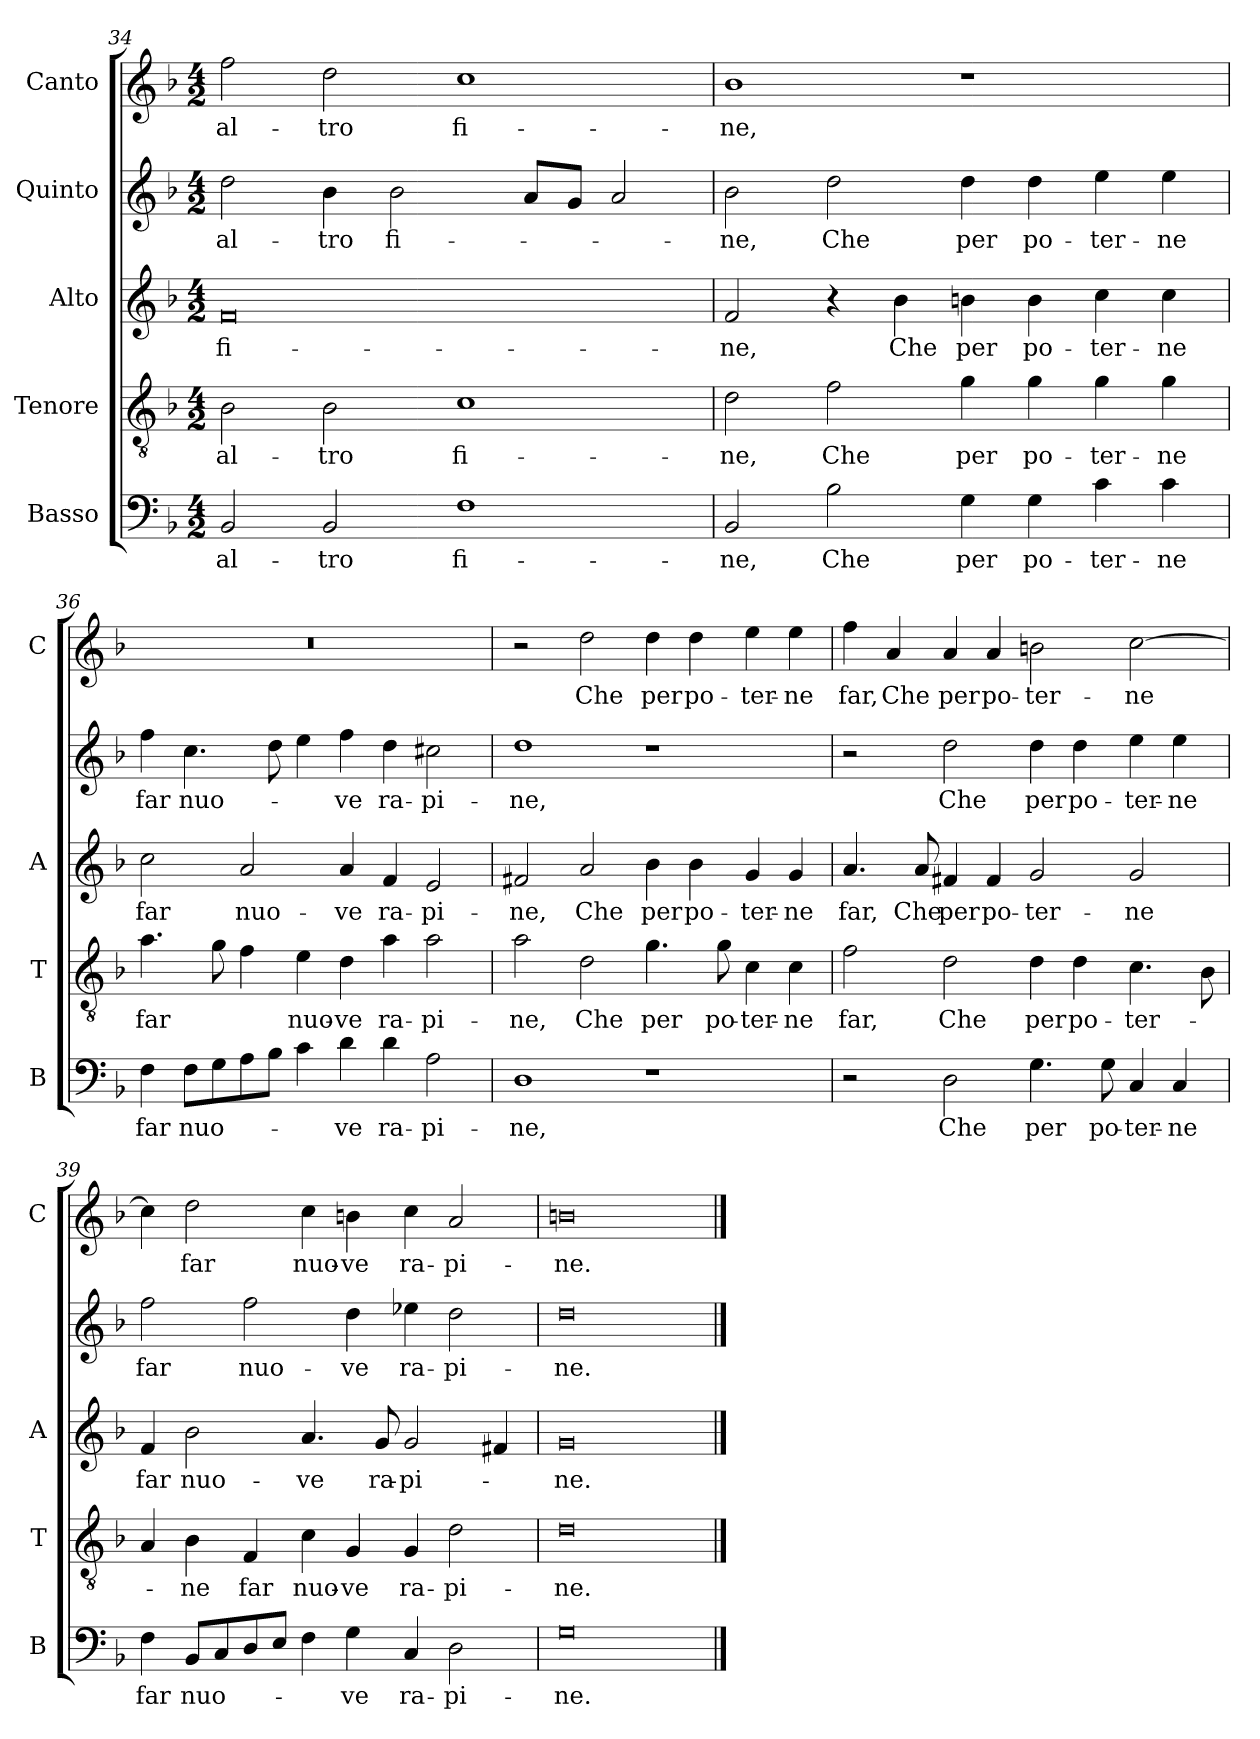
**kern	**text	**kern	**text	**kern	**text	**kern	**text	**kern	**text
*part5	*part5	*part4	*part4	*part3	*part3	*part2	*part2	*part1	*part1
*staff5	*staff5	*staff4	*staff4	*staff3	*staff3	*staff2	*staff2	*staff1	*staff1
*I"Basso	*	*I"Tenore	*	*I"Alto	*	*I"Quinto	*	*I"Canto	*
*I'B	*	*I'T	*	*I'A	*	*	*	*I'C	*
*clefF4	*	*clefGv2	*	*clefG2	*	*clefG2	*	*clefG2	*
*k[b-]	*	*k[b-]	*	*k[b-]	*	*k[b-]	*	*k[b-]	*
*F:	*	*F:	*	*F:	*	*F:	*	*F:	*
*M4/2	*	*M4/2	*	*M4/2	*	*M4/2	*	*M4/2	*
=34	=34	=34	=34	=34	=34	=34	=34	=34	=34
!	!LO:LY:b	!	!LO:LY:b	!	!LO:LY:b	!	!LO:LY:b	!	!LO:LY:b
2BB-/	al-	2B-\	al-	0f	fi-	2dd\	al-	2ff\	al-
!	!LO:LY:b	!	!LO:LY:b	!	!	!	!LO:LY:b	!	!LO:LY:b
2BB-/	-tro	2B-\	-tro	.	.	4b-\	-tro	2dd\	-tro
!	!	!	!	!	!	!	!LO:LY:b	!	!
.	.	.	.	.	.	2b-\	fi-	.	.
!	!LO:LY:b	!	!LO:LY:b	!	!	!	!	!	!LO:LY:b
1F	fi-	1c	fi-	.	.	.	.	1cc	fi-
.	.	.	.	.	.	8a/L	.	.	.
.	.	.	.	.	.	8g/J	.	.	.
.	.	.	.	.	.	2a/	.	.	.
!!LO:LB:g=z
=35	=35	=35	=35	=35	=35	=35	=35	=35	=35
!	!LO:LY:b	!	!LO:LY:b	!	!LO:LY:b	!	!LO:LY:b	!	!LO:LY:b
2BB-/	-ne,	2d\	-ne,	2f/	-ne,	2b-\	-ne,	1b-	-ne,
!	!LO:LY:b	!	!LO:LY:b	!	!	!	!LO:LY:b	!	!
2B-\	Che	2f\	Che	4r	.	2dd\	Che	.	.
!	!	!	!	!	!LO:LY:b	!	!	!	!
.	.	.	.	4b-\	Che	.	.	.	.
!	!LO:LY:b	!	!LO:LY:b	!	!LO:LY:b	!	!LO:LY:b	!	!
4G\	per	4g\	per	4bn\	per	4dd\	per	1r	.
!	!LO:LY:b	!	!LO:LY:b	!	!LO:LY:b	!	!LO:LY:b	!	!
4G\	po-	4g\	po-	4b\	po-	4dd\	po-	.	.
!	!LO:LY:b	!	!LO:LY:b	!	!LO:LY:b	!	!LO:LY:b	!	!
4c\	-ter-	4g\	-ter-	4cc\	-ter-	4ee\	-ter-	.	.
!	!LO:LY:b	!	!LO:LY:b	!	!LO:LY:b	!	!LO:LY:b	!	!
4c\	-ne	4g\	-ne	4cc\	-ne	4ee\	-ne	.	.
=36	=36	=36	=36	=36	=36	=36	=36	=36	=36
!	!LO:LY:b	!	!LO:LY:b	!	!LO:LY:b	!	!LO:LY:b	!	!
4F\	far	4.a\	far	2cc\	far	4ff\	far	0r	.
!	!LO:LY:b	!	!	!	!	!	!LO:LY:b	!	!
8F\L	nuo-	.	.	.	.	4.cc\	nuo-	.	.
8G\	.	8g\	.	.	.	.	.	.	.
!	!	!	!	!	!LO:LY:b	!	!	!	!
8A\	.	4f\	.	2a/	nuo-	.	.	.	.
8B-\J	.	.	.	.	.	8dd\	.	.	.
!	!	!	!LO:LY:b	!	!	!	!	!	!
4c\	.	4e\	nuo-	.	.	4ee\	.	.	.
!	!LO:LY:b	!	!LO:LY:b	!	!LO:LY:b	!	!LO:LY:b	!	!
4d\	-ve	4d\	-ve	4a/	-ve	4ff\	-ve	.	.
!	!LO:LY:b	!	!LO:LY:b	!	!LO:LY:b	!	!LO:LY:b	!	!
4d\	ra-	4a\	ra-	4f/	ra-	4dd\	ra-	.	.
!	!LO:LY:b	!	!LO:LY:b	!	!LO:LY:b	!	!LO:LY:b	!	!
2A\	-pi-	2a\	-pi-	2e/	-pi-	2cc#X\	-pi-	.	.
=37	=37	=37	=37	=37	=37	=37	=37	=37	=37
!	!LO:LY:b	!	!LO:LY:b	!	!LO:LY:b	!	!LO:LY:b	!	!
1D	-ne,	2a\	-ne,	2f#X/	-ne,	1dd	-ne,	2r	.
!	!	!	!LO:LY:b	!	!LO:LY:b	!	!	!	!LO:LY:b
.	.	2d\	Che	2a/	Che	.	.	2dd\	Che
!	!	!	!LO:LY:b	!	!LO:LY:b	!	!	!	!LO:LY:b
1r	.	4.g\	per	4b-\	per	1r	.	4dd\	per
!	!	!	!	!	!LO:LY:b	!	!	!	!LO:LY:b
.	.	.	.	4b-\	po-	.	.	4dd\	po-
!	!	!	!LO:LY:b	!	!	!	!	!	!
.	.	8g\	po-	.	.	.	.	.	.
!	!	!	!LO:LY:b	!	!LO:LY:b	!	!	!	!LO:LY:b
.	.	4c\	-ter-	4g/	-ter-	.	.	4ee\	-ter-
!	!	!	!LO:LY:b	!	!LO:LY:b	!	!	!	!LO:LY:b
.	.	4c\	-ne	4g/	-ne	.	.	4ee\	-ne
!!LO:LB:g=z
=38	=38	=38	=38	=38	=38	=38	=38	=38	=38
!	!	!	!LO:LY:b	!	!LO:LY:b	!	!	!	!LO:LY:b
2r	.	2f\	far,	4.a/	far,	2r	.	4ff\	far,
!	!	!	!	!	!	!	!	!	!LO:LY:b
.	.	.	.	.	.	.	.	4a/	Che
!	!	!	!	!	!LO:LY:b	!	!	!	!
.	.	.	.	8a/	Che	.	.	.	.
!	!LO:LY:b	!	!LO:LY:b	!	!LO:LY:b	!	!LO:LY:b	!	!LO:LY:b
2D\	Che	2d\	Che	4f#X/	per	2dd\	Che	4a/	per
!	!	!	!	!	!LO:LY:b	!	!	!	!LO:LY:b
.	.	.	.	4f#/	po-	.	.	4a/	po-
!	!LO:LY:b	!	!LO:LY:b	!	!LO:LY:b	!	!LO:LY:b	!	!LO:LY:b
4.G\	per	4d\	per	2g/	-ter-	4dd\	per	2bn\	-ter-
!	!	!	!LO:LY:b	!	!	!	!LO:LY:b	!	!
.	.	4d\	po-	.	.	4dd\	po-	.	.
!	!LO:LY:b	!	!	!	!	!	!	!	!
8G\	po-	.	.	.	.	.	.	.	.
!	!LO:LY:b	!	!LO:LY:b	!	!LO:LY:b	!	!LO:LY:b	!	!LO:LY:b
4C/	-ter-	4.c\	-ter-	2g/	-ne	4ee\	-ter-	[2cc\	-ne
!	!LO:LY:b	!	!	!	!	!	!LO:LY:b	!	!
4C/	-ne	.	.	.	.	4ee\	-ne	.	.
.	.	8B-\	.	.	.	.	.	.	.
=39	=39	=39	=39	=39	=39	=39	=39	=39	=39
!	!LO:LY:b	!	!	!	!LO:LY:b	!	!LO:LY:b	!	!
4F\	far	4A/	.	4f/	far	2ff\	far	4cc\]	.
!	!LO:LY:b	!	!LO:LY:b	!	!LO:LY:b	!	!	!	!LO:LY:b
8BB-/L	nuo-	4B-\	-ne	2b-\	nuo-	.	.	2dd\	far
8C/	.	.	.	.	.	.	.	.	.
!	!	!	!LO:LY:b	!	!	!	!LO:LY:b	!	!
8D/	.	4F/	far	.	.	2ff\	nuo-	.	.
8E/J	.	.	.	.	.	.	.	.	.
!	!	!	!LO:LY:b	!	!LO:LY:b	!	!	!	!LO:LY:b
4F\	.	4c\	nuo-	4.a/	-ve	.	.	4cc\	nuo-
!	!LO:LY:b	!	!LO:LY:b	!	!	!	!LO:LY:b	!	!LO:LY:b
4G\	-ve	4G/	-ve	.	.	4dd\	-ve	4bn\	-ve
!	!	!	!	!	!LO:LY:b	!	!	!	!
.	.	.	.	8g/	ra-	.	.	.	.
!	!LO:LY:b	!	!LO:LY:b	!	!LO:LY:b	!	!LO:LY:b	!	!LO:LY:b
4C/	ra-	4G/	ra-	2g/	-pi-	4ee-X\	ra-	4cc\	ra-
!	!LO:LY:b	!	!LO:LY:b	!	!	!	!LO:LY:b	!	!LO:LY:b
2D\	-pi-	2d\	-pi-	.	.	2dd\	-pi-	2a/	-pi-
.	.	.	.	4f#X/	.	.	.	.	.
=40	=40	=40	=40	=40	=40	=40	=40	=40	=40
!	!LO:LY:b	!	!LO:LY:b	!	!LO:LY:b	!	!LO:LY:b	!	!LO:LY:b
0G	-ne.	0d	-ne.	0g	-ne.	0dd	-ne.	0bn	-ne.
==	==	==	==	==	==	==	==	==	==
*-	*-	*-	*-	*-	*-	*-	*-	*-	*-
